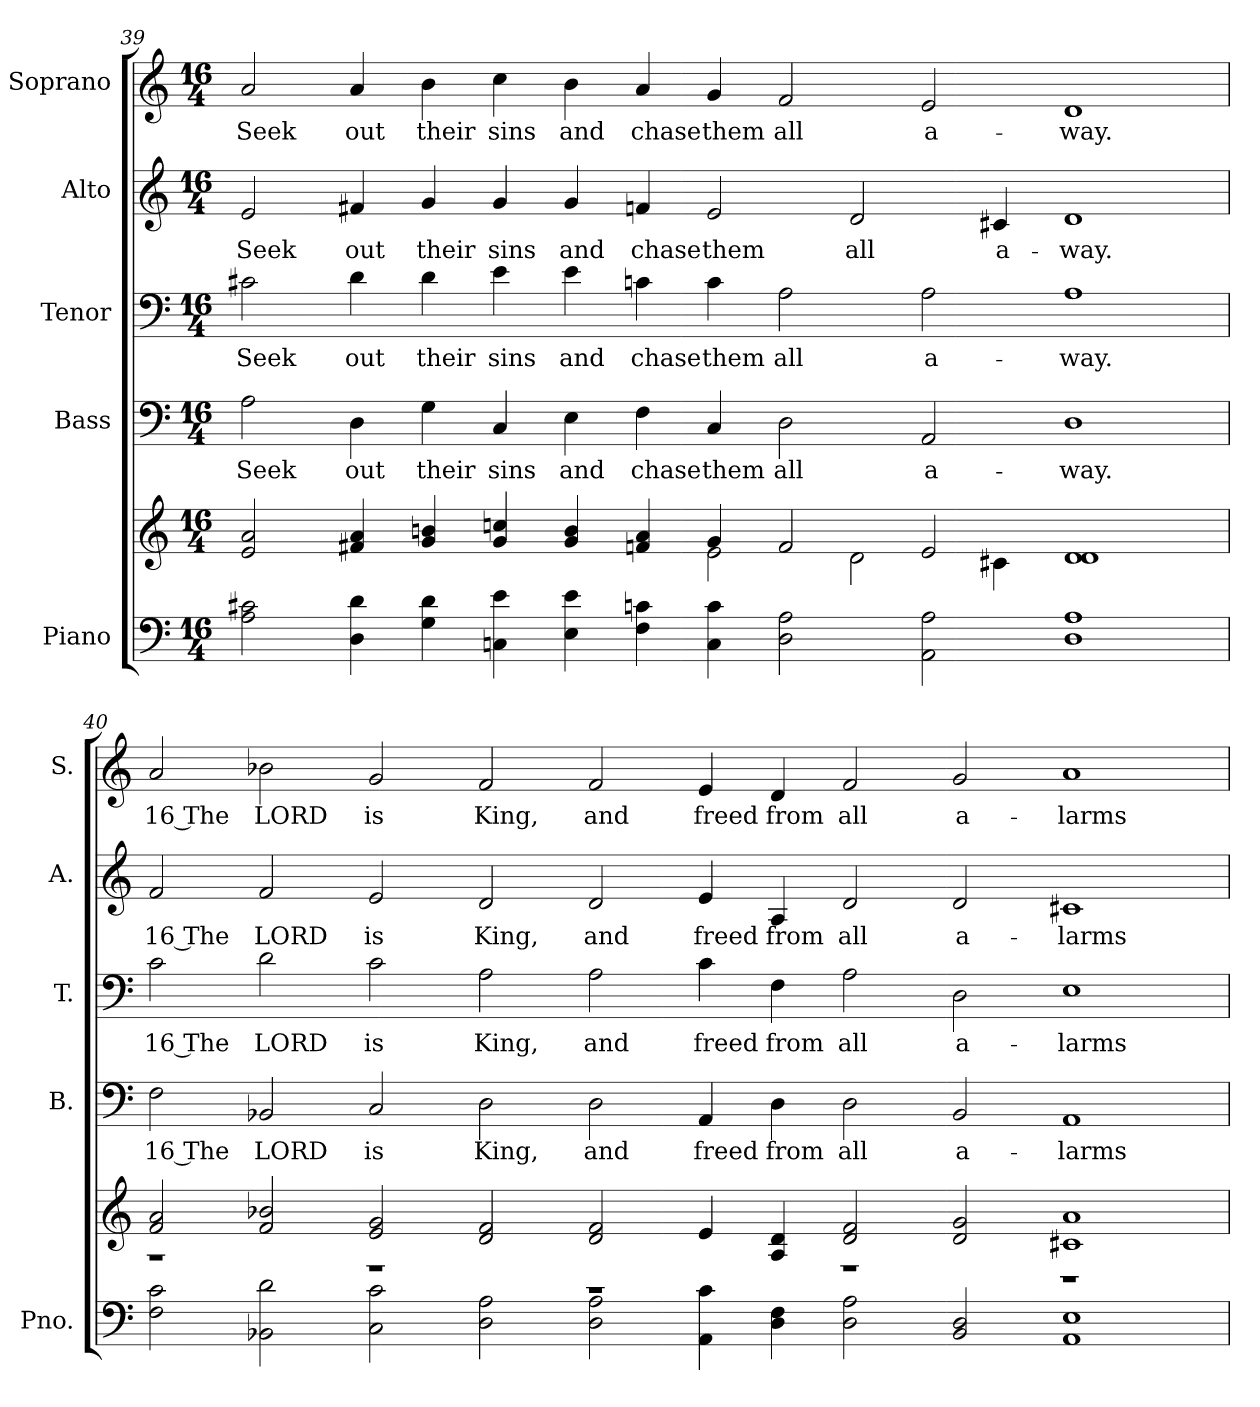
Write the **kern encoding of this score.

**kern	**kern	**kern	**text	**kern	**text	**kern	**text	**kern	**text
*part5	*part5	*part4	*part4	*part3	*part3	*part2	*part2	*part1	*part1
*staff6	*staff5	*staff4	*staff4	*staff3	*staff3	*staff2	*staff2	*staff1	*staff1
*I"Piano	*	*I"Bass	*	*I"Tenor	*	*I"Alto	*	*I"Soprano	*
*I'Pno.	*	*I'B.	*	*I'T.	*	*I'A.	*	*I'S.	*
!!LO:PB:g=z
*clefF4	*clefG2	*clefF4	*	*clefF4	*	*clefG2	*	*clefG2	*
*k[]	*k[]	*k[]	*	*k[]	*	*k[]	*	*k[]	*
*C:	*C:	*C:	*	*C:	*	*C:	*	*C:	*
*M16/4	*M16/4	*M16/4	*	*M16/4	*	*M16/4	*	*M16/4	*
=39	=39	=39	=39	=39	=39	=39	=39	=39	=39
*	*^	*	*	*	*	*	*	*	*
!	!	!	!	!LO:LY:b:color=#000000	!	!	!	!	!	!
!	!	!	!	!	!	!LO:LY:b:color=#000000	!	!	!	!
!	!	!	!	!	!	!	!	!LO:LY:b:color=#000000	!	!
!	!	!	!	!	!	!	!	!	!	!LO:LY:b:color=#000000
2Ai\ 2c#Xi	2ei/ 2ai	1ryy	2Ai\	Seek	2c#Xi\	Seek	2ei/	Seek	2ai/	Seek
!	!	!	!	!LO:LY:b:color=#000000	!	!	!	!	!	!
!	!	!	!	!	!	!LO:LY:b:color=#000000	!	!	!	!
!	!	!	!	!	!	!	!	!LO:LY:b:color=#000000	!	!
!	!	!	!	!	!	!	!	!	!	!LO:LY:b:color=#000000
4Di\ 4di	4f#Xi/ 4ai	.	4Di\	out	4di\	out	4f#Xi/	out	4ai/	out
!	!	!	!	!LO:LY:b:color=#000000	!	!	!	!	!	!
!	!	!	!	!	!	!LO:LY:b:color=#000000	!	!	!	!
!	!	!	!	!	!	!	!	!LO:LY:b:color=#000000	!	!
!	!	!	!	!	!	!	!	!	!	!LO:LY:b:color=#000000
4Gi\ 4di	4gi/ 4bni	.	4Gi\	their	4di\	their	4gi/	their	4bi\	their
!	!	!	!	!LO:LY:b:color=#000000	!	!	!	!	!	!
!	!	!	!	!	!	!LO:LY:b:color=#000000	!	!	!	!
!	!	!	!	!	!	!	!	!LO:LY:b:color=#000000	!	!
!	!	!	!	!	!	!	!	!	!	!LO:LY:b:color=#000000
4Cni\ 4ei	4gi/ 4ccni	2ryy	4Ci/	sins	4ei\	sins	4gi/	sins	4cci\	sins
!	!	!	!	!LO:LY:b:color=#000000	!	!	!	!	!	!
!	!	!	!	!	!	!LO:LY:b:color=#000000	!	!	!	!
!	!	!	!	!	!	!	!	!LO:LY:b:color=#000000	!	!
!	!	!	!	!	!	!	!	!	!	!LO:LY:b:color=#000000
4Ei\ 4ei	4gi/ 4bi	.	4Ei\	and	4ei\	and	4gi/	and	4bi\	and
!	!	!	!	!LO:LY:b:color=#000000	!	!	!	!	!	!
!	!	!	!	!	!	!LO:LY:b:color=#000000	!	!	!	!
!	!	!	!	!	!	!	!	!LO:LY:b:color=#000000	!	!
!	!	!	!	!	!	!	!	!	!	!LO:LY:b:color=#000000
4Fi\ 4cni	4fni/ 4ai	4ryy	4Fi\	chase	4cni\	chase	4fni/	chase	4ai/	chase
!	!	!	!	!LO:LY:b:color=#000000	!	!	!	!	!	!
!	!	!	!	!	!	!LO:LY:b:color=#000000	!	!	!	!
!	!	!	!	!	!	!	!	!LO:LY:b:color=#000000	!	!
!	!	!	!	!	!	!	!	!	!	!LO:LY:b:color=#000000
4Ci\ 4ci	4gi/	2ei\	4Ci/	them	4ci\	them	2ei/	them	4gi/	them
!	!	!	!	!LO:LY:b:color=#000000	!	!	!	!	!	!
!	!	!	!	!	!	!LO:LY:b:color=#000000	!	!	!	!
!	!	!	!	!	!	!	!	!	!	!LO:LY:b:color=#000000
2Di\ 2Ai	2fi/	.	2Di\	all	2Ai\	all	.	.	2fi/	all
!	!	!	!	!	!	!	!	!LO:LY:b:color=#000000	!	!
.	.	2di\	.	.	.	.	2di/	all	.	.
!	!	!	!	!LO:LY:b:color=#000000	!	!	!	!	!	!
!	!	!	!	!	!	!LO:LY:b:color=#000000	!	!	!	!
!	!	!	!	!	!	!	!	!	!	!LO:LY:b:color=#000000
2AAi\ 2Ai	2ei/	.	2AAi/	a-	2Ai\	a-	.	.	2ei/	a-
!	!	!	!	!	!	!	!	!LO:LY:b:color=#000000	!	!
.	.	4c#Xi\	.	.	.	.	4c#Xi/	a-	.	.
!	!	!	!	!LO:LY:b:color=#000000	!	!	!	!	!	!
!	!	!	!	!	!	!LO:LY:b:color=#000000	!	!	!	!
!	!	!	!	!	!	!	!	!LO:LY:b:color=#000000	!	!
!	!	!	!	!	!	!	!	!	!	!LO:LY:b:color=#000000
1Di 1Ai	1di 1di	1ryy	1Di	-way.	1Ai	-way.	1di	-way.	1di	-way.
=40	=40	=40	=40	=40	=40	=40	=40	=40	=40	=40
!	!	!	!	!LO:LY:b:color=#000000	!	!	!	!	!	!
!	!	!	!	!	!	!LO:LY:b:color=#000000	!	!	!	!
!	!	!	!	!	!	!	!	!LO:LY:b:color=#000000	!	!
!	!	!	!	!	!	!	!	!	!	!LO:LY:b:color=#000000
2Fi\ 2ci	2fi/ 2ai	1r	2Fi\	16 The	2ci\	16 The	2fi/	16 The	2ai/	16 The
!	!	!	!	!LO:LY:b:color=#000000	!	!	!	!	!	!
!	!	!	!	!	!	!LO:LY:b:color=#000000	!	!	!	!
!	!	!	!	!	!	!	!	!LO:LY:b:color=#000000	!	!
!	!	!	!	!	!	!	!	!	!	!LO:LY:b:color=#000000
2BB-Xi\ 2di	2fi/ 2b-Xi	.	2BB-Xi/	LORD	2di\	LORD	2fi/	LORD	2b-Xi\	LORD
!	!	!	!	!LO:LY:b:color=#000000	!	!	!	!	!	!
!	!	!	!	!	!	!LO:LY:b:color=#000000	!	!	!	!
!	!	!	!	!	!	!	!	!LO:LY:b:color=#000000	!	!
!	!	!	!	!	!	!	!	!	!	!LO:LY:b:color=#000000
2Ci\ 2ci	2ei/ 2gi	1r	2Ci/	is	2ci\	is	2ei/	is	2gi/	is
!	!	!	!	!LO:LY:b:color=#000000	!	!	!	!	!	!
!	!	!	!	!	!	!LO:LY:b:color=#000000	!	!	!	!
!	!	!	!	!	!	!	!	!LO:LY:b:color=#000000	!	!
!	!	!	!	!	!	!	!	!	!	!LO:LY:b:color=#000000
2Di\ 2Ai	2di/ 2fi	.	2Di\	King,	2Ai\	King,	2di/	King,	2fi/	King,
!	!	!	!	!LO:LY:b:color=#000000	!	!	!	!	!	!
!	!	!	!	!	!	!LO:LY:b:color=#000000	!	!	!	!
!	!	!	!	!	!	!	!	!LO:LY:b:color=#000000	!	!
!	!	!	!	!	!	!	!	!	!	!LO:LY:b:color=#000000
2Di\ 2Ai	2di/ 2fi	1r	2Di\	and	2Ai\	and	2di/	and	2fi/	and
!	!	!	!	!LO:LY:b:color=#000000	!	!	!	!	!	!
!	!	!	!	!	!	!LO:LY:b:color=#000000	!	!	!	!
!	!	!	!	!	!	!	!	!LO:LY:b:color=#000000	!	!
!	!	!	!	!	!	!	!	!	!	!LO:LY:b:color=#000000
4AAi\ 4ci	4ei/	.	4AAi/	freed	4ci\	freed	4ei/	freed	4ei/	freed
!	!	!	!	!LO:LY:b:color=#000000	!	!	!	!	!	!
!	!	!	!	!	!	!LO:LY:b:color=#000000	!	!	!	!
!	!	!	!	!	!	!	!	!LO:LY:b:color=#000000	!	!
!	!	!	!	!	!	!	!	!	!	!LO:LY:b:color=#000000
4Di\ 4Fi	4Ai/ 4di	.	4Di\	from	4Fi\	from	4Ai/	from	4di/	from
!	!	!	!	!LO:LY:b:color=#000000	!	!	!	!	!	!
!	!	!	!	!	!	!LO:LY:b:color=#000000	!	!	!	!
!	!	!	!	!	!	!	!	!LO:LY:b:color=#000000	!	!
!	!	!	!	!	!	!	!	!	!	!LO:LY:b:color=#000000
2Di\ 2Ai	2di/ 2fi	1r	2Di\	all	2Ai\	all	2di/	all	2fi/	all
!	!	!	!	!LO:LY:b:color=#000000	!	!	!	!	!	!
!	!	!	!	!	!	!LO:LY:b:color=#000000	!	!	!	!
!	!	!	!	!	!	!	!	!LO:LY:b:color=#000000	!	!
!	!	!	!	!	!	!	!	!	!	!LO:LY:b:color=#000000
2BB-i/ 2Di	2di/ 2gi	.	2BB-i/	a-	2Di\	a-	2di/	a-	2gi/	a-
!	!	!	!	!LO:LY:b:color=#000000	!	!	!	!	!	!
!	!	!	!	!	!	!LO:LY:b:color=#000000	!	!	!	!
!	!	!	!	!	!	!	!	!LO:LY:b:color=#000000	!	!
!	!	!	!	!	!	!	!	!	!	!LO:LY:b:color=#000000
1AAi 1Ei	1c#Xi 1ai	1r	1AAi	-larms	1Ei	-larms	1c#Xi	-larms	1ai	-larms
*	*v	*v	*	*	*	*	*	*	*	*
=	=	=	=	=	=	=	=	=	=
*-	*-	*-	*-	*-	*-	*-	*-	*-	*-
